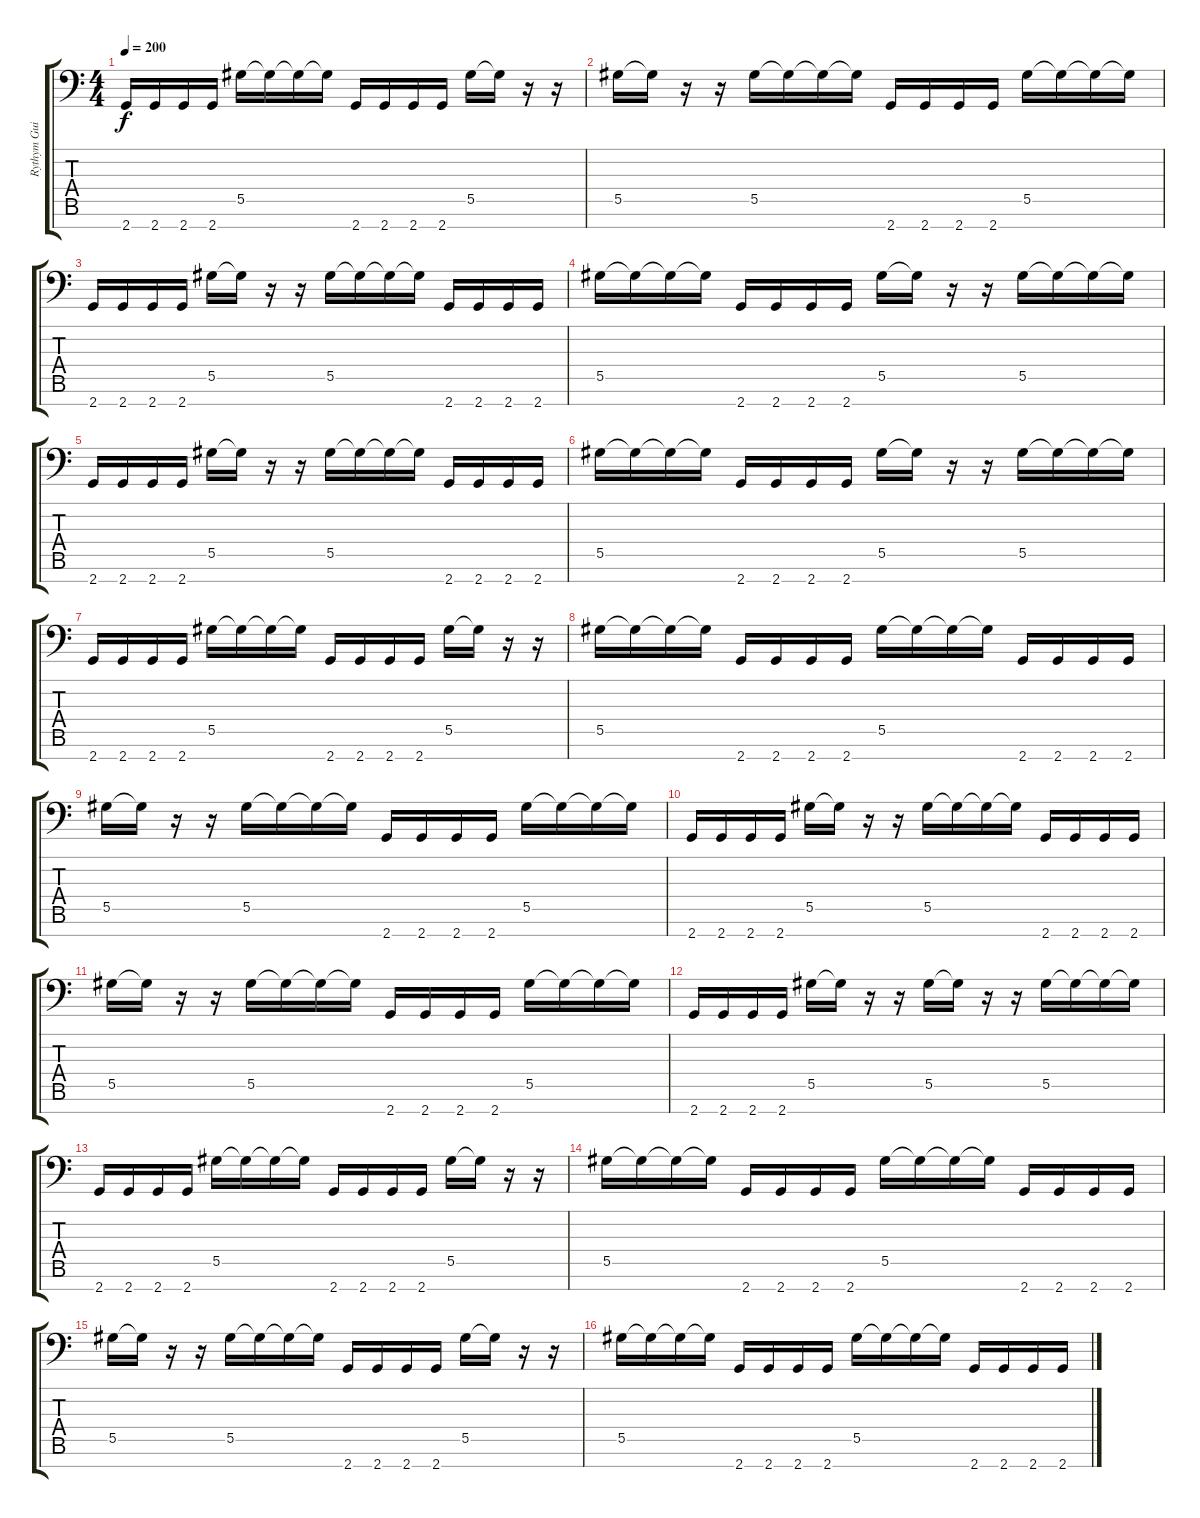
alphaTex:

\track ("Rythym Guitar 1 (Tuned To F)" "Rythym Gui") {instrument distortionguitar}
\staff {score tabs}
\tuning (Bb3 Gb3 Db3 Ab2 Eb2 Bb1 F1) {hide}
\ts (4 4)
\tempo 200
\clef f4
\ks c
2.7.16{dy f} 2.7.16 2.7.16 2.7.16 5.5.16 5.5{t}.16 5.5{t}.16 5.5{t}.16 2.7.16 2.7.16 2.7.16 2.7.16 5.5.16 5.5{t}.16 r.16 r.16 |
5.5.16 5.5{t}.16 r.16 r.16 5.5.16 5.5{t}.16 5.5{t}.16 5.5{t}.16 2.7.16 2.7.16 2.7.16 2.7.16 5.5.16 5.5{t}.16 5.5{t}.16 5.5{t}.16 |
2.7.16 2.7.16 2.7.16 2.7.16 5.5.16 5.5{t}.16 r.16 r.16 5.5.16 5.5{t}.16 5.5{t}.16 5.5{t}.16 2.7.16 2.7.16 2.7.16 2.7.16 |
5.5.16 5.5{t}.16 5.5{t}.16 5.5{t}.16 2.7.16 2.7.16 2.7.16 2.7.16 5.5.16 5.5{t}.16 r.16 r.16 5.5.16 5.5{t}.16 5.5{t}.16 5.5{t}.16 |
2.7.16 2.7.16 2.7.16 2.7.16 5.5.16 5.5{t}.16 r.16 r.16 5.5.16 5.5{t}.16 5.5{t}.16 5.5{t}.16 2.7.16 2.7.16 2.7.16 2.7.16 |
5.5.16 5.5{t}.16 5.5{t}.16 5.5{t}.16 2.7.16 2.7.16 2.7.16 2.7.16 5.5.16 5.5{t}.16 r.16 r.16 5.5.16 5.5{t}.16 5.5{t}.16 5.5{t}.16 |
2.7.16 2.7.16 2.7.16 2.7.16 5.5.16 5.5{t}.16 5.5{t}.16 5.5{t}.16 2.7.16 2.7.16 2.7.16 2.7.16 5.5.16 5.5{t}.16 r.16 r.16 |
5.5.16 5.5{t}.16 5.5{t}.16 5.5{t}.16 2.7.16 2.7.16 2.7.16 2.7.16 5.5.16 5.5{t}.16 5.5{t}.16 5.5{t}.16 2.7.16 2.7.16 2.7.16 2.7.16 |
5.5.16 5.5{t}.16 r.16 r.16 5.5.16 5.5{t}.16 5.5{t}.16 5.5{t}.16 2.7.16 2.7.16 2.7.16 2.7.16 5.5.16 5.5{t}.16 5.5{t}.16 5.5{t}.16 |
2.7.16 2.7.16 2.7.16 2.7.16 5.5.16 5.5{t}.16 r.16 r.16 5.5.16 5.5{t}.16 5.5{t}.16 5.5{t}.16 2.7.16 2.7.16 2.7.16 2.7.16 |
5.5.16 5.5{t}.16 r.16 r.16 5.5.16 5.5{t}.16 5.5{t}.16 5.5{t}.16 2.7.16 2.7.16 2.7.16 2.7.16 5.5.16 5.5{t}.16 5.5{t}.16 5.5{t}.16 |
2.7.16 2.7.16 2.7.16 2.7.16 5.5.16 5.5{t}.16 r.16 r.16 5.5.16 5.5{t}.16 r.16 r.16 5.5.16 5.5{t}.16 5.5{t}.16 5.5{t}.16 |
2.7.16 2.7.16 2.7.16 2.7.16 5.5.16 5.5{t}.16 5.5{t}.16 5.5{t}.16 2.7.16 2.7.16 2.7.16 2.7.16 5.5.16 5.5{t}.16 r.16 r.16 |
5.5.16 5.5{t}.16 5.5{t}.16 5.5{t}.16 2.7.16 2.7.16 2.7.16 2.7.16 5.5.16 5.5{t}.16 5.5{t}.16 5.5{t}.16 2.7.16 2.7.16 2.7.16 2.7.16 |
5.5.16 5.5{t}.16 r.16 r.16 5.5.16 5.5{t}.16 5.5{t}.16 5.5{t}.16 2.7.16 2.7.16 2.7.16 2.7.16 5.5.16 5.5{t}.16 r.16 r.16 |
5.5.16 5.5{t}.16 5.5{t}.16 5.5{t}.16 2.7.16 2.7.16 2.7.16 2.7.16 5.5.16 5.5{t}.16 5.5{t}.16 5.5{t}.16 2.7.16 2.7.16 2.7.16 2.7.16
